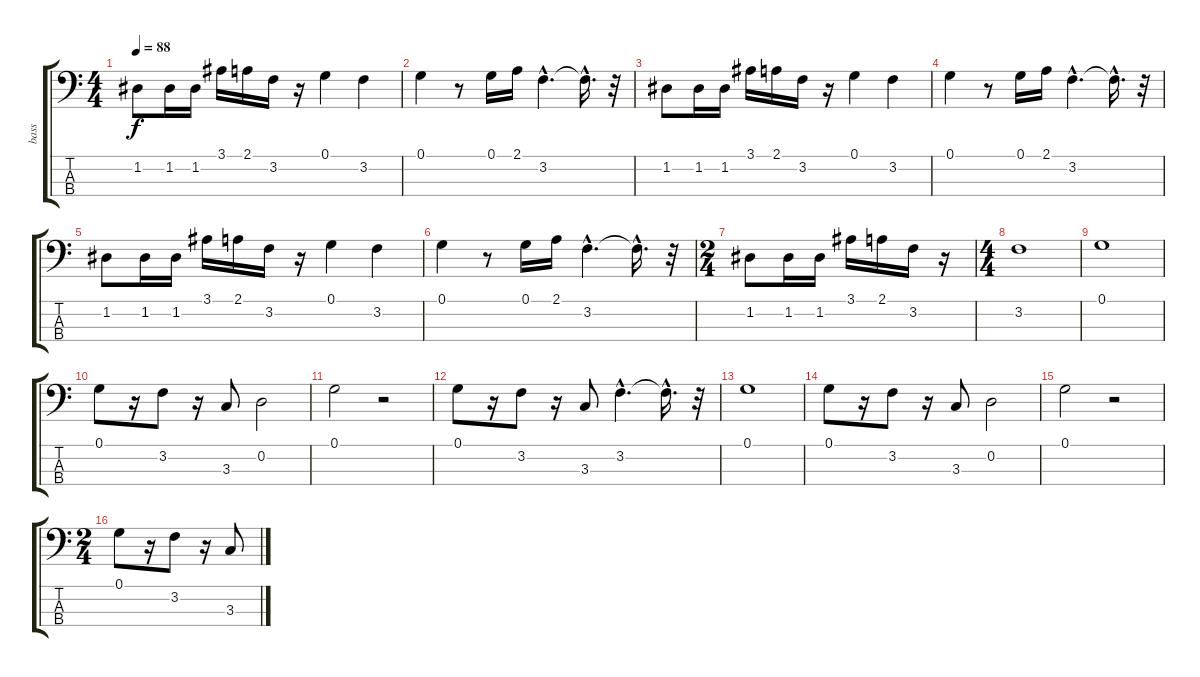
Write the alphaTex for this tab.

\track ("bass" "bass") {instrument electricbasspick}
\staff {score tabs}
\tuning (G2 D2 A1 E1) {hide}
\ts (4 4)
\tempo 88
\clef f4
\ks c
1.2.8{dy f} 1.2.16 1.2.16 3.1.16 2.1.16 3.2.16 r.16 0.1.4 3.2.4 |
0.1.4 r.8 0.1.16 2.1.16 3.2{hac}.4{d} 3.2{hac t}.16{d} r.32 |
1.2.8 1.2.16 1.2.16 3.1.16 2.1.16 3.2.16 r.16 0.1.4 3.2.4 |
0.1.4 r.8 0.1.16 2.1.16 3.2{hac}.4{d} 3.2{hac t}.16{d} r.32 |
1.2.8 1.2.16 1.2.16 3.1.16 2.1.16 3.2.16 r.16 0.1.4 3.2.4 |
0.1.4 r.8 0.1.16 2.1.16 3.2{hac}.4{d} 3.2{hac t}.16{d} r.32 |
\ts (2 4)
1.2.8 1.2.16 1.2.16 3.1.16 2.1.16 3.2.16 r.16 |
\ts (4 4)
3.2.1 |
0.1.1 |
0.1.8 r.16 3.2.8 r.16 3.3.8 0.2.2 |
0.1.2 r.2 |
0.1.8 r.16 3.2.8 r.16 3.3.8 3.2{hac}.4{d} 3.2{hac t}.16{d} r.32 |
0.1.1 |
0.1.8 r.16 3.2.8 r.16 3.3.8 0.2.2 |
0.1.2 r.2 |
\ts (2 4)
0.1.8 r.16 3.2.8 r.16 3.3.8
